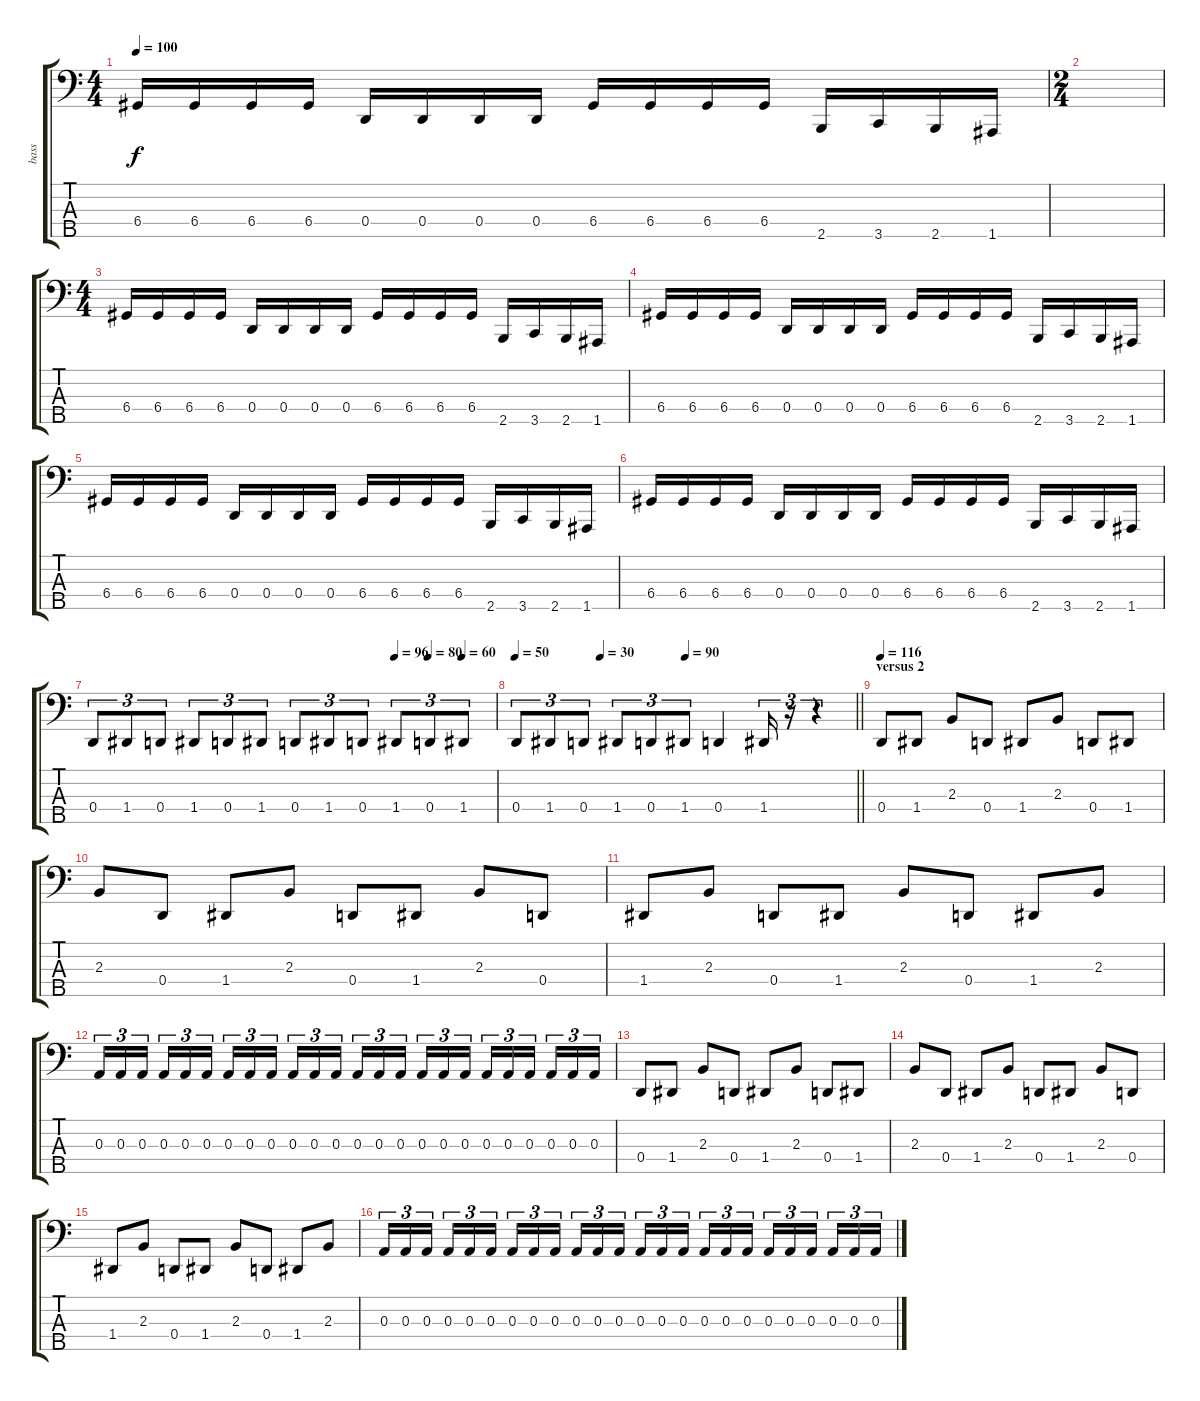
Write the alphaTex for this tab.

\track ("bass" "bass") {instrument electricbasspick}
\staff {score tabs}
\tuning (G2 D2 A1 D1 A0) {hide}
\ts (4 4)
\tempo 100
\clef f4
\ks c
6.4.16{dy f} 6.4.16 6.4.16 6.4.16 0.4.16 0.4.16 0.4.16 0.4.16 6.4.16 6.4.16 6.4.16 6.4.16 2.5.16 3.5.16 2.5.16 1.5.16 |
\ts (2 4)
|
\ts (4 4)
6.4.16 6.4.16 6.4.16 6.4.16 0.4.16 0.4.16 0.4.16 0.4.16 6.4.16 6.4.16 6.4.16 6.4.16 2.5.16 3.5.16 2.5.16 1.5.16 |
6.4.16 6.4.16 6.4.16 6.4.16 0.4.16 0.4.16 0.4.16 0.4.16 6.4.16 6.4.16 6.4.16 6.4.16 2.5.16 3.5.16 2.5.16 1.5.16 |
6.4.16 6.4.16 6.4.16 6.4.16 0.4.16 0.4.16 0.4.16 0.4.16 6.4.16 6.4.16 6.4.16 6.4.16 2.5.16 3.5.16 2.5.16 1.5.16 |
6.4.16 6.4.16 6.4.16 6.4.16 0.4.16 0.4.16 0.4.16 0.4.16 6.4.16 6.4.16 6.4.16 6.4.16 2.5.16 3.5.16 2.5.16 1.5.16 |
\tempo (96 0.75)
\tempo (80 0.8333333333333334)
\tempo (60 0.9166666666666666)
0.4.8{tu (3 2)} 1.4.8{tu (3 2)} 0.4.8{tu (3 2)} 1.4.8{tu (3 2)} 0.4.8{tu (3 2)} 1.4.8{tu (3 2)} 0.4.8{tu (3 2)} 1.4.8{tu (3 2)} 0.4.8{tu (3 2)} 1.4.8{tu (3 2)} 0.4.8{tu (3 2)} 1.4.8{tu (3 2)} |
\tempo 50
\tempo (30 0.25)
\tempo (90 0.5)
\barLineRight lightlight
0.4.8{tu (3 2)} 1.4.8{tu (3 2)} 0.4.8{tu (3 2)} 1.4.8{tu (3 2)} 0.4.8{tu (3 2)} 1.4.8{tu (3 2)} 0.4.4 1.4.16{tu (3 2)} r.16{tu (3 2)} r.4{tu (3 2)} |
\section ("" "versus 2")
\tempo 116
0.4.8 1.4.8 2.3.8 0.4.8 1.4.8 2.3.8 0.4.8 1.4.8 |
2.3.8 0.4.8 1.4.8 2.3.8 0.4.8 1.4.8 2.3.8 0.4.8 |
1.4.8 2.3.8 0.4.8 1.4.8 2.3.8 0.4.8 1.4.8 2.3.8 |
0.3.16{tu (3 2)} 0.3.16{tu (3 2)} 0.3.16{tu (3 2) beam splitsecondary} 0.3.16{tu (3 2)} 0.3.16{tu (3 2)} 0.3.16{tu (3 2)} 0.3.16{tu (3 2)} 0.3.16{tu (3 2)} 0.3.16{tu (3 2) beam splitsecondary} 0.3.16{tu (3 2)} 0.3.16{tu (3 2)} 0.3.16{tu (3 2)} 0.3.16{tu (3 2)} 0.3.16{tu (3 2)} 0.3.16{tu (3 2) beam splitsecondary} 0.3.16{tu (3 2)} 0.3.16{tu (3 2)} 0.3.16{tu (3 2)} 0.3.16{tu (3 2)} 0.3.16{tu (3 2)} 0.3.16{tu (3 2) beam splitsecondary} 0.3.16{tu (3 2)} 0.3.16{tu (3 2)} 0.3.16{tu (3 2)} |
0.4.8 1.4.8 2.3.8 0.4.8 1.4.8 2.3.8 0.4.8 1.4.8 |
2.3.8 0.4.8 1.4.8 2.3.8 0.4.8 1.4.8 2.3.8 0.4.8 |
1.4.8 2.3.8 0.4.8 1.4.8 2.3.8 0.4.8 1.4.8 2.3.8 |
0.3.16{tu (3 2)} 0.3.16{tu (3 2)} 0.3.16{tu (3 2) beam splitsecondary} 0.3.16{tu (3 2)} 0.3.16{tu (3 2)} 0.3.16{tu (3 2)} 0.3.16{tu (3 2)} 0.3.16{tu (3 2)} 0.3.16{tu (3 2) beam splitsecondary} 0.3.16{tu (3 2)} 0.3.16{tu (3 2)} 0.3.16{tu (3 2)} 0.3.16{tu (3 2)} 0.3.16{tu (3 2)} 0.3.16{tu (3 2) beam splitsecondary} 0.3.16{tu (3 2)} 0.3.16{tu (3 2)} 0.3.16{tu (3 2)} 0.3.16{tu (3 2)} 0.3.16{tu (3 2)} 0.3.16{tu (3 2) beam splitsecondary} 0.3.16{tu (3 2)} 0.3.16{tu (3 2)} 0.3.16{tu (3 2)}
